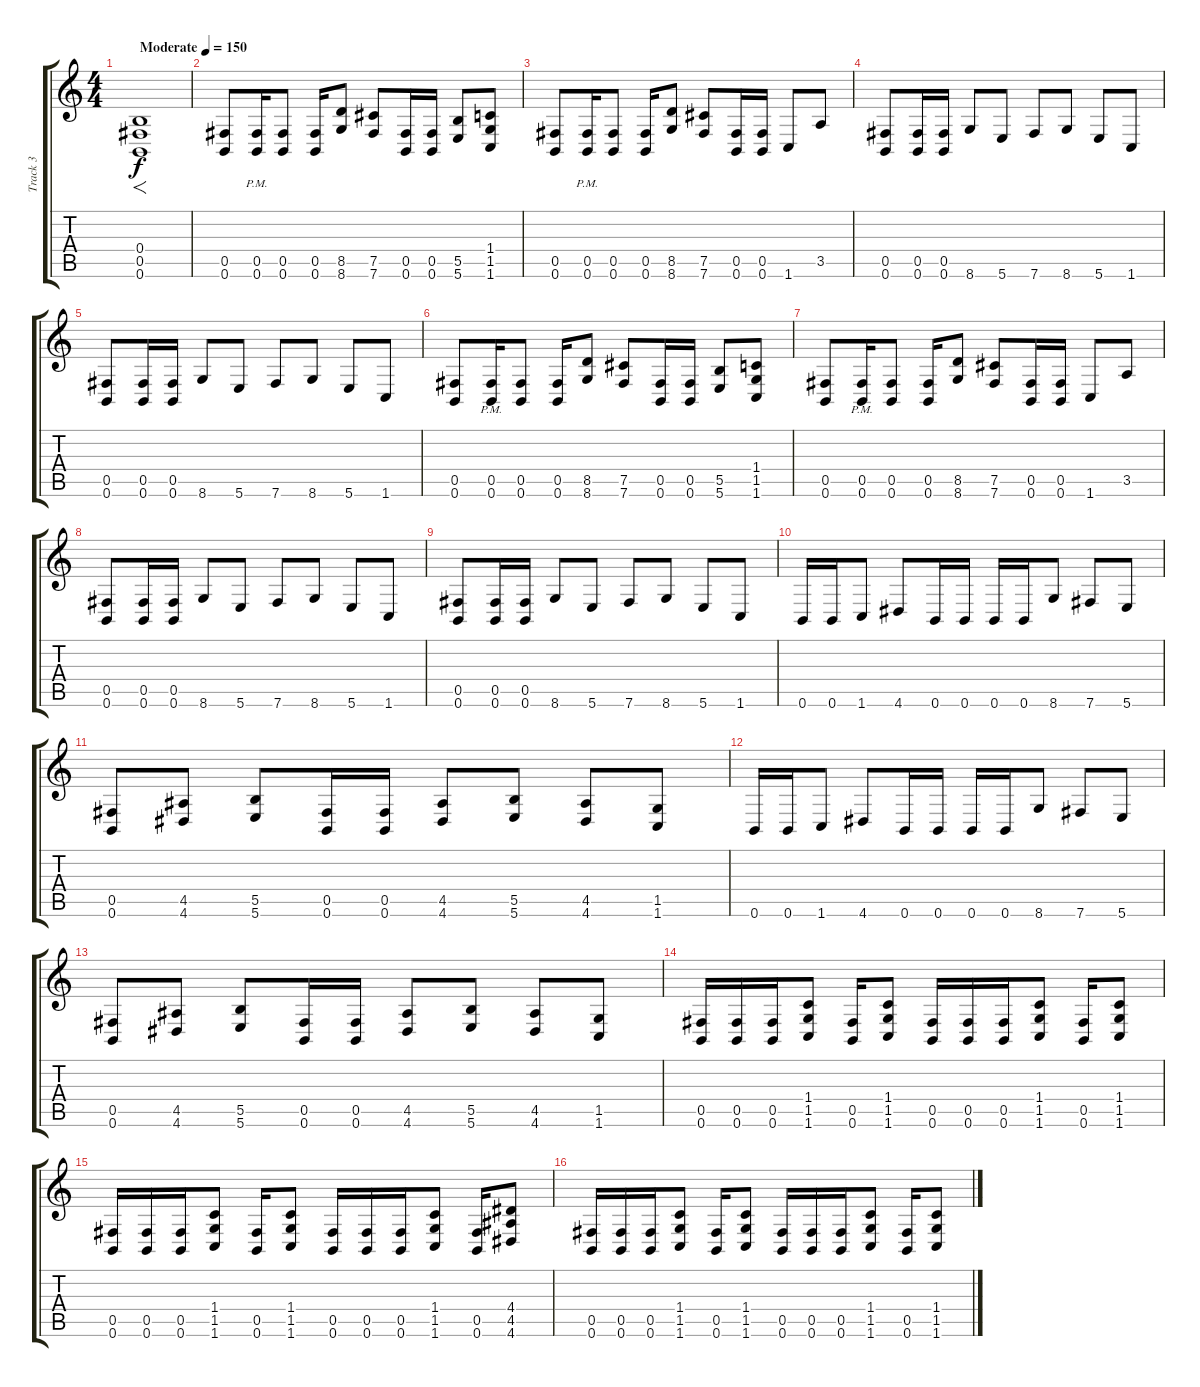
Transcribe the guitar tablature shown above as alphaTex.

\track ("Track 3" "Track 3") {instrument distortionguitar}
\staff {score tabs}
\tuning (Db4 Ab3 E3 B2 Gb2 B1) {hide}
\ts (4 4)
\tempo (150 "Moderate")
\clef g2
\ks c
(0.4 0.5 0.6).1{f dy f instrument distortionguitar} |
(0.5 0.6).8 (0.5{pm} 0.6{pm}).16 (0.5 0.6).8 (0.5 0.6).16 (8.5 8.6).8 (7.5 7.6).8 (0.5 0.6).16 (0.5 0.6).16 (5.5 5.6).8 (1.4 1.5 1.6).8 |
(0.5 0.6).8 (0.5{pm} 0.6{pm}).16 (0.5 0.6).8 (0.5 0.6).16 (8.5 8.6).8 (7.5 7.6).8 (0.5 0.6).16 (0.5 0.6).16 1.6.8 3.5.8 |
(0.5 0.6).8 (0.5 0.6).16 (0.5 0.6).16 8.6.8 5.6.8 7.6.8 8.6.8 5.6.8 1.6.8 |
(0.5 0.6).8 (0.5 0.6).16 (0.5 0.6).16 8.6.8 5.6.8 7.6.8 8.6.8 5.6.8 1.6.8 |
(0.5 0.6).8 (0.5{pm} 0.6{pm}).16 (0.5 0.6).8 (0.5 0.6).16 (8.5 8.6).8 (7.5 7.6).8 (0.5 0.6).16 (0.5 0.6).16 (5.5 5.6).8 (1.4 1.5 1.6).8 |
(0.5 0.6).8 (0.5{pm} 0.6{pm}).16 (0.5 0.6).8 (0.5 0.6).16 (8.5 8.6).8 (7.5 7.6).8 (0.5 0.6).16 (0.5 0.6).16 1.6.8 3.5.8 |
(0.5 0.6).8 (0.5 0.6).16 (0.5 0.6).16 8.6.8 5.6.8 7.6.8 8.6.8 5.6.8 1.6.8 |
(0.5 0.6).8 (0.5 0.6).16 (0.5 0.6).16 8.6.8 5.6.8 7.6.8 8.6.8 5.6.8 1.6.8 |
0.6.16 0.6.16 1.6.8 4.6.8 0.6.16 0.6.16 0.6.16 0.6.16 8.6.8 7.6.8 5.6.8 |
(0.5 0.6).8 (4.5 4.6).8 (5.5 5.6).8 (0.5 0.6).16 (0.5 0.6).16 (4.5 4.6).8 (5.5 5.6).8 (4.5 4.6).8 (1.5 1.6).8 |
0.6.16 0.6.16 1.6.8 4.6.8 0.6.16 0.6.16 0.6.16 0.6.16 8.6.8 7.6.8 5.6.8 |
(0.5 0.6).8 (4.5 4.6).8 (5.5 5.6).8 (0.5 0.6).16 (0.5 0.6).16 (4.5 4.6).8 (5.5 5.6).8 (4.5 4.6).8 (1.5 1.6).8 |
(0.5 0.6).16 (0.5 0.6).16 (0.5 0.6).16 (1.4 1.5 1.6).8 (0.5 0.6).16 (1.4 1.5 1.6).8 (0.5 0.6).16 (0.5 0.6).16 (0.5 0.6).16 (1.4 1.5 1.6).8 (0.5 0.6).16 (1.4 1.5 1.6).8 |
(0.5 0.6).16 (0.5 0.6).16 (0.5 0.6).16 (1.4 1.5 1.6).8 (0.5 0.6).16 (1.4 1.5 1.6).8 (0.5 0.6).16 (0.5 0.6).16 (0.5 0.6).16 (1.4 1.5 1.6).8 (0.5 0.6).16 (4.4 4.5 4.6).8 |
(0.5 0.6).16 (0.5 0.6).16 (0.5 0.6).16 (1.4 1.5 1.6).8 (0.5 0.6).16 (1.4 1.5 1.6).8 (0.5 0.6).16 (0.5 0.6).16 (0.5 0.6).16 (1.4 1.5 1.6).8 (0.5 0.6).16 (1.4 1.5 1.6).8
